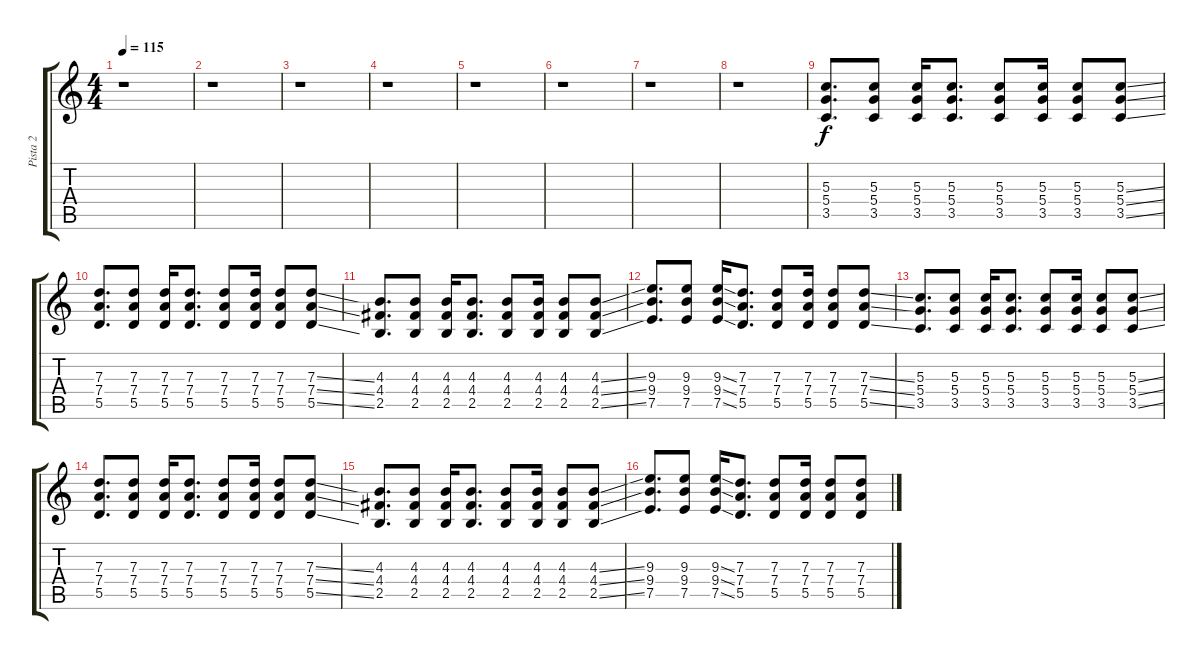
\track ("Pista 2" "Pista 2") {instrument overdrivenguitar}
\staff {score tabs}
\tuning (E4 B3 G3 D3 A2 E2) {hide}
\ts (4 4)
\tempo 115
\clef g2
\ks c
r.1{dy f} |
r.1 |
r.1 |
r.1 |
r.1 |
r.1 |
r.1 |
r.1 |
(5.3 5.4 3.5).8{d} (5.3 5.4 3.5).8 (5.3 5.4 3.5).16 (5.3 5.4 3.5).8{d} (5.3 5.4 3.5).8 (5.3 5.4 3.5).16 (5.3 5.4 3.5).8 (5.3{ss} 5.4{ss} 3.5{ss}).8 |
(7.3 7.4 5.5).8{d} (7.3 7.4 5.5).8 (7.3 7.4 5.5).16 (7.3 7.4 5.5).8{d} (7.3 7.4 5.5).8 (7.3 7.4 5.5).16 (7.3 7.4 5.5).8 (7.3{ss} 7.4{ss} 5.5{ss}).8 |
(4.3 4.4 2.5).8{d} (4.3 4.4 2.5).8 (4.3 4.4 2.5).16 (4.3 4.4 2.5).8{d} (4.3 4.4 2.5).8 (4.3 4.4 2.5).16 (4.3 4.4 2.5).8 (4.3{ss} 4.4{ss} 2.5{ss}).8 |
(9.3 9.4 7.5).8{d} (9.3 9.4 7.5).8 (9.3{ss} 9.4{ss} 7.5{ss}).16 (7.3 7.4 5.5).8{d} (7.3 7.4 5.5).8 (7.3 7.4 5.5).16 (7.3 7.4 5.5).8 (7.3{ss} 7.4{ss} 5.5{ss}).8 |
(5.3 5.4 3.5).8{d} (5.3 5.4 3.5).8 (5.3 5.4 3.5).16 (5.3 5.4 3.5).8{d} (5.3 5.4 3.5).8 (5.3 5.4 3.5).16 (5.3 5.4 3.5).8 (5.3{ss} 5.4{ss} 3.5{ss}).8 |
(7.3 7.4 5.5).8{d} (7.3 7.4 5.5).8 (7.3 7.4 5.5).16 (7.3 7.4 5.5).8{d} (7.3 7.4 5.5).8 (7.3 7.4 5.5).16 (7.3 7.4 5.5).8 (7.3{ss} 7.4{ss} 5.5{ss}).8 |
(4.3 4.4 2.5).8{d} (4.3 4.4 2.5).8 (4.3 4.4 2.5).16 (4.3 4.4 2.5).8{d} (4.3 4.4 2.5).8 (4.3 4.4 2.5).16 (4.3 4.4 2.5).8 (4.3{ss} 4.4{ss} 2.5{ss}).8 |
(9.3 9.4 7.5).8{d} (9.3 9.4 7.5).8 (9.3{ss} 9.4{ss} 7.5{ss}).16 (7.3 7.4 5.5).8{d} (7.3 7.4 5.5).8 (7.3 7.4 5.5).16 (7.3 7.4 5.5).8 (7.3 7.4 5.5).8
